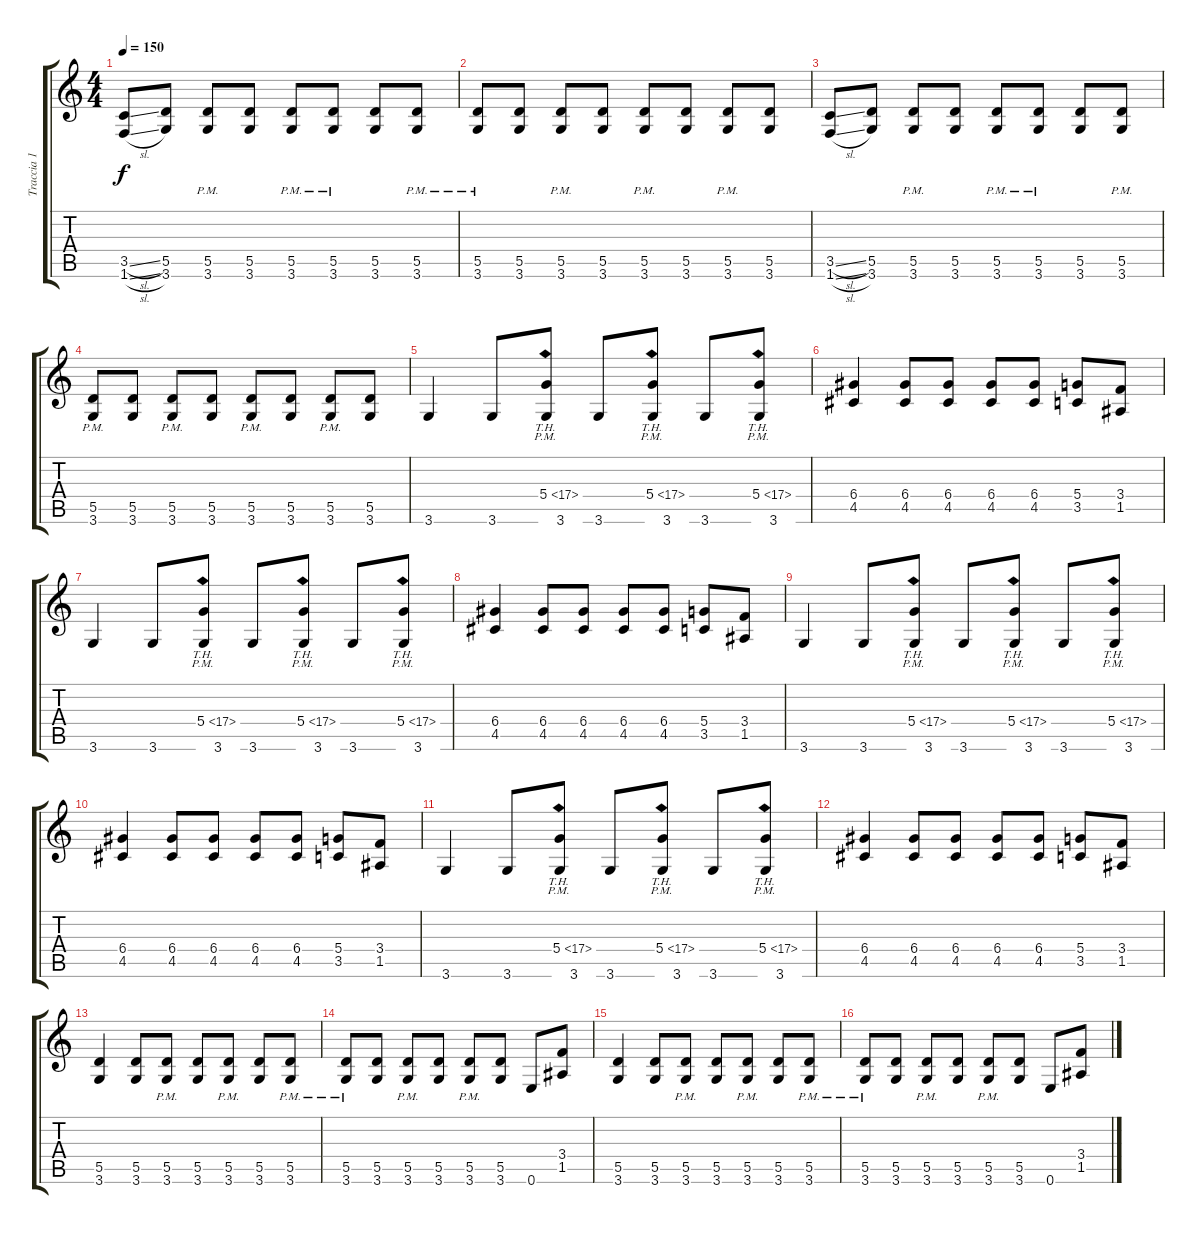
\track ("Traccia 1" "Traccia 1") {instrument overdrivenguitar}
\staff {score tabs}
\tuning (E4 B3 G3 D3 A2 E2) {hide}
\ts (4 4)
\tempo 150
\clef g2
\ks c
(3.5{sl} 1.6{sl}).8{dy f} (5.5 3.6).8 (5.5 3.6{pm}).8 (5.5 3.6).8 (5.5 3.6{pm}).8 (5.5 3.6{pm}).8 (5.5 3.6).8 (5.5 3.6{pm}).8 |
(5.5 3.6{pm}).8 (5.5 3.6).8 (5.5 3.6{pm}).8 (5.5 3.6).8 (5.5 3.6{pm}).8 (5.5 3.6).8 (5.5 3.6{pm}).8 (5.5 3.6).8 |
(3.5{sl} 1.6{sl}).8 (5.5 3.6).8 (5.5 3.6{pm}).8 (5.5 3.6).8 (5.5 3.6{pm}).8 (5.5 3.6{pm}).8 (5.5 3.6).8 (5.5 3.6{pm}).8 |
(5.5 3.6{pm}).8 (5.5 3.6).8 (5.5 3.6{pm}).8 (5.5 3.6).8 (5.5 3.6{pm}).8 (5.5 3.6).8 (5.5 3.6{pm}).8 (5.5 3.6).8 |
3.6.4 3.6.8 (5.4{th 12} 3.6{pm}).8 3.6.8 (5.4{th 12} 3.6{pm}).8 3.6.8 (5.4{th 12} 3.6{pm}).8 |
(6.4 4.5).4 (6.4 4.5).8 (6.4 4.5).8 (6.4 4.5).8 (6.4 4.5).8 (5.4 3.5).8 (3.4 1.5).8 |
3.6.4 3.6.8 (5.4{th 12} 3.6{pm}).8 3.6.8 (5.4{th 12} 3.6{pm}).8 3.6.8 (5.4{th 12} 3.6{pm}).8 |
(6.4 4.5).4 (6.4 4.5).8 (6.4 4.5).8 (6.4 4.5).8 (6.4 4.5).8 (5.4 3.5).8 (3.4 1.5).8 |
3.6.4 3.6.8 (5.4{th 12} 3.6{pm}).8 3.6.8 (5.4{th 12} 3.6{pm}).8 3.6.8 (5.4{th 12} 3.6{pm}).8 |
(6.4 4.5).4 (6.4 4.5).8 (6.4 4.5).8 (6.4 4.5).8 (6.4 4.5).8 (5.4 3.5).8 (3.4 1.5).8 |
3.6.4 3.6.8 (5.4{th 12} 3.6{pm}).8 3.6.8 (5.4{th 12} 3.6{pm}).8 3.6.8 (5.4{th 12} 3.6{pm}).8 |
(6.4 4.5).4 (6.4 4.5).8 (6.4 4.5).8 (6.4 4.5).8 (6.4 4.5).8 (5.4 3.5).8 (3.4 1.5).8 |
(5.5 3.6).4 (5.5 3.6).8 (5.5 3.6{pm}).8 (5.5 3.6).8 (5.5 3.6{pm}).8 (5.5 3.6).8 (5.5 3.6{pm}).8 |
(5.5 3.6{pm}).8 (5.5 3.6).8 (5.5 3.6{pm}).8 (5.5 3.6).8 (5.5 3.6{pm}).8 (5.5 3.6).8 0.6.8 (3.4 1.5).8 |
(5.5 3.6).4 (5.5 3.6).8 (5.5 3.6{pm}).8 (5.5 3.6).8 (5.5 3.6{pm}).8 (5.5 3.6).8 (5.5 3.6{pm}).8 |
(5.5 3.6{pm}).8 (5.5 3.6).8 (5.5 3.6{pm}).8 (5.5 3.6).8 (5.5 3.6{pm}).8 (5.5 3.6).8 0.6.8 (3.4 1.5).8
